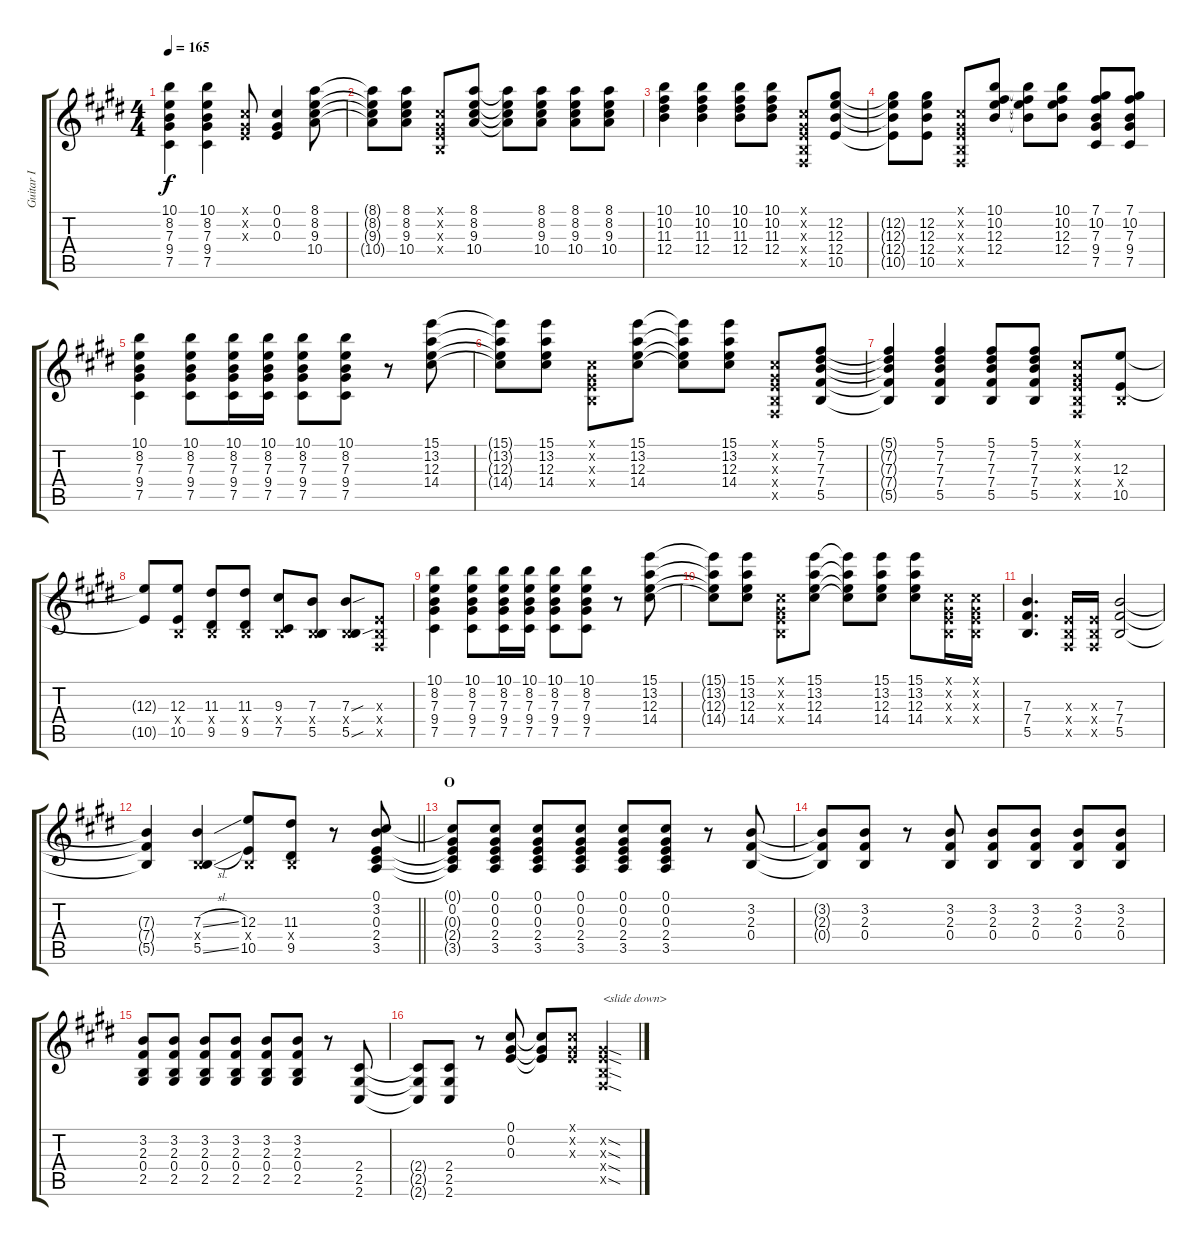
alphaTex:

\track ("Guitar I" "Guitar I") {instrument overdrivenguitar}
\staff {score tabs}
\tuning (Db4 Ab3 E3 B2 Gb2 B1) {hide}
\ts (4 4)
\tempo 165
\clef g2
\ks e
(10.1 8.2 7.3 9.4 7.5).4{dy f} (10.1 8.2 7.3 9.4 7.5).4 (0.1{x} 0.2{x} 0.3{x}).8 (0.1 0.2 0.3).4 (8.1 8.2 9.3 10.4).8 |
(8.1{t} 8.2{t} 9.3{t} 10.4{t}).8 (8.1 8.2 9.3 10.4).8 (0.1{x} 0.2{x} 0.3{x} 0.4{x}).8 (8.1 8.2 9.3 10.4).8 (8.1{t} 8.2{t} 9.3{t} 10.4{t}).8 (8.1 8.2 9.3 10.4).8 (8.1 8.2 9.3 10.4).8 (8.1 8.2 9.3 10.4).8 |
(10.1 10.2 11.3 12.4).4 (10.1 10.2 11.3 12.4).4 (10.1 10.2 11.3 12.4).8 (10.1 10.2 11.3 12.4).8 (0.1{x} 0.2{x} 0.3{x} 0.4{x} 0.5{x}).8 (12.2 12.3 12.4 10.5).8 |
(12.2{t} 12.3{t} 12.4{t} 10.5{t}).8 (12.2 12.3 12.4 10.5).8 (0.1{x} 0.2{x} 0.3{x} 0.4{x} 0.5{x}).8 (10.1 10.2 12.3 12.4).8 (10.1{t} 10.2{t} 12.3{t} 12.4{t}).8 (10.1 10.2 12.3 12.4).8 (7.1 10.2 7.3 9.4 7.5).8 (7.1 10.2 7.3 9.4 7.5).8 |
(10.1 8.2 7.3 9.4 7.5).4 (10.1 8.2 7.3 9.4 7.5).8 (10.1 8.2 7.3 9.4 7.5).16 (10.1 8.2 7.3 9.4 7.5).16 (10.1 8.2 7.3 9.4 7.5).8 (10.1 8.2 7.3 9.4 7.5).8 r.8 (15.1 13.2 12.3 14.4).8 |
(15.1{t} 13.2{t} 12.3{t} 14.4{t}).8 (15.1 13.2 12.3 14.4).8 (0.1{x} 0.2{x} 0.3{x} 0.4{x}).8 (15.1 13.2 12.3 14.4).8 (15.1{t} 13.2{t} 12.3{t} 14.4{t}).8 (15.1 13.2 12.3 14.4).8 (0.1{x} 0.2{x} 0.3{x} 0.4{x} 0.5{x}).8 (5.1 7.2 7.3 7.4 5.5).8 |
(5.1{t} 7.2{t} 7.3{t} 7.4{t} 5.5{t}).4 (5.1 7.2 7.3 7.4 5.5).4 (5.1 7.2 7.3 7.4 5.5).8 (5.1 7.2 7.3 7.4 5.5).8 (0.1{x} 0.2{x} 0.3{x} 0.4{x} 0.5{x}).8 (12.3 0.4{x} 10.5).8 |
(12.3{t} 10.5{t}).8 (12.3 0.4{x} 10.5).8 (11.3 0.4{x} 9.5).8 (11.3 0.4{x} 9.5).8 (9.3 0.4{x} 7.5).8 (7.3 0.4{x} 5.5).8 (7.3{sou} 0.4{x} 5.5{sou}).8 (0.3{x} 0.4{x} 0.5{x}).8 |
(10.1 8.2 7.3 9.4 7.5).4 (10.1 8.2 7.3 9.4 7.5).8 (10.1 8.2 7.3 9.4 7.5).16 (10.1 8.2 7.3 9.4 7.5).16 (10.1 8.2 7.3 9.4 7.5).8 (10.1 8.2 7.3 9.4 7.5).8 r.8 (15.1 13.2 12.3 14.4).8 |
(15.1{t} 13.2{t} 12.3{t} 14.4{t}).8 (15.1 13.2 12.3 14.4).8 (0.1{x} 0.2{x} 0.3{x} 0.4{x}).8 (15.1 13.2 12.3 14.4).8 (15.1{t} 13.2{t} 12.3{t} 14.4{t}).8 (15.1 13.2 12.3 14.4).8 (15.1 13.2 12.3 14.4).8 (0.1{x} 0.2{x} 0.3{x} 0.4{x}).16 (0.1{x} 0.2{x} 0.3{x} 0.4{x}).16 |
(7.3 7.4 5.5).4{d} (0.3{x} 0.4{x} 0.5{x}).16 (0.3{x} 0.4{x} 0.5{x}).16 (7.3 7.4 5.5).2 |
\barLineRight lightlight
(7.3{t} 7.4{t} 5.5{t}).4 (7.3{sl} 0.4{x} 5.5{sl}).4 (12.3 0.4{x} 10.5).8 (11.3 0.4{x} 9.5).8 r.8 (0.1 3.2 0.3 2.4 3.5).8 |
\section ("" "O")
(0.1{t} 0.2 0.3{t} 2.4{t} 3.5{t}).8 (0.1 0.2 0.3 2.4 3.5).8 (0.1 0.2 0.3 2.4 3.5).8 (0.1 0.2 0.3 2.4 3.5).8 (0.1 0.2 0.3 2.4 3.5).8 (0.1 0.2 0.3 2.4 3.5).8 r.8 (3.2 2.3 0.4).8 |
(3.2{t} 2.3{t} 0.4{t}).8 (3.2 2.3 0.4).8 r.8 (3.2 2.3 0.4).8 (3.2 2.3 0.4).8 (3.2 2.3 0.4).8 (3.2 2.3 0.4).8 (3.2 2.3 0.4).8 |
(3.2 2.3 0.4 2.5).8 (3.2 2.3 0.4 2.5).8 (3.2 2.3 0.4 2.5).8 (3.2 2.3 0.4 2.5).8 (3.2 2.3 0.4 2.5).8 (3.2 2.3 0.4 2.5).8 r.8 (2.4 2.5 2.6).8 |
(2.4{t} 2.5{t} 2.6{t}).8 (2.4 2.5 2.6).8 r.8 (0.1 0.2 0.3).8 (0.1{t} 0.2{t} 0.3{t}).8 (0.1{x} 0.2{x} 0.3{x}).8 (0.2{sod x} 0.3{sod x} 0.4{sod x} 0.5{sod x}).4{txt "<slide down>"}
